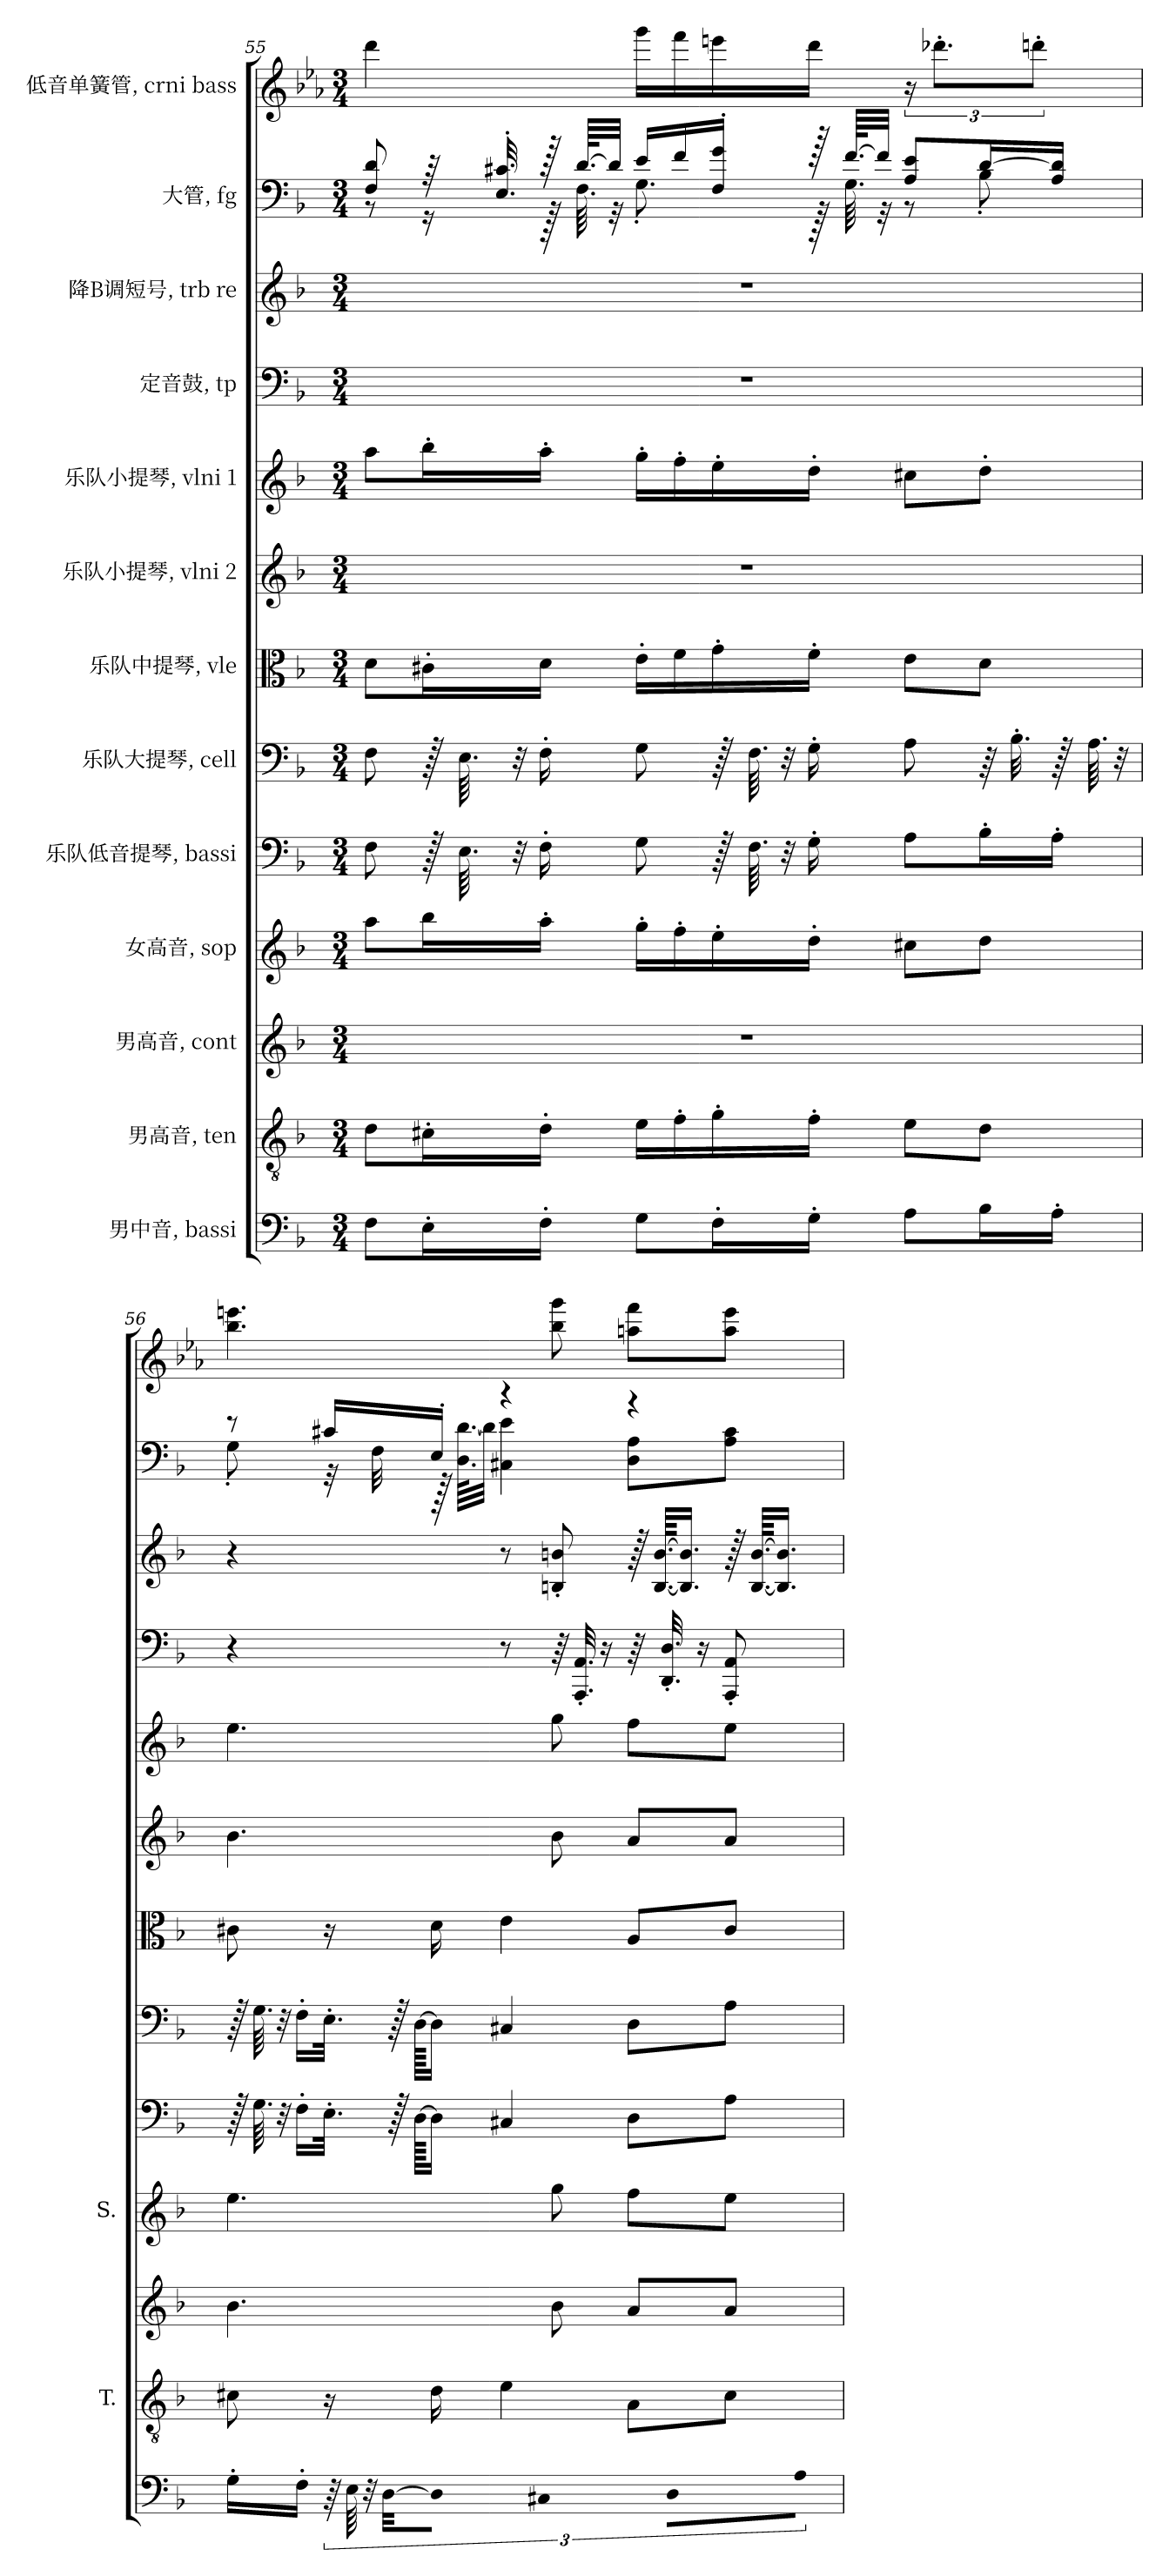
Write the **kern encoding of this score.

**kern	**kern	**kern	**kern	**kern	**kern	**kern	**kern	**kern	**kern	**kern	**kern	**kern
*part13	*part12	*part11	*part10	*part9	*part8	*part7	*part6	*part5	*part4	*part3	*part2	*part1
*staff13	*staff12	*staff11	*staff10	*staff9	*staff8	*staff7	*staff6	*staff5	*staff4	*staff3	*staff2	*staff1
*I"男中音, bassi	*I"男高音, ten	*I"男高音, cont	*I"女高音, sop	*I"乐队低音提琴, bassi	*I"乐队大提琴, cell	*I"乐队中提琴, vle	*I"乐队小提琴, vlni 2	*I"乐队小提琴, vlni 1	*I"定音鼓, tp	*I"降B调短号, trb re	*I"大管, fg	*I"低音单簧管, crni bass
*	*I'T.	*	*I'S.	*	*	*	*	*	*	*	*	*
!!LO:PB:g=z
*clefF4	*clefGv2	*clefG2	*clefG2	*clefF4	*clefF4	*clefC3	*clefG2	*clefG2	*clefF4	*clefG2	*clefF4	*clefG2
*	*	*	*	*ITrd7c12	*	*	*	*	*	*ITrd1c2	*	*ITrd8c14
*k[b-]	*k[b-]	*k[b-]	*k[b-]	*k[b-]	*k[b-]	*k[b-]	*k[b-]	*k[b-]	*k[b-]	*k[b-e-a-]	*k[b-]	*k[b-e-a-]
*M3/4	*M3/4	*M3/4	*M3/4	*M3/4	*M3/4	*M3/4	*M3/4	*M3/4	*M3/4	*M3/4	*M3/4	*M3/4
=55	=55	=55	=55	=55	=55	=55	=55	=55	=55	=55	=55	=55
*	*	*	*	*	*	*	*	*	*	*	*^	*
8F\L	8d\L	2.r	8aa\L	8FF\	8F\	8d\L	2.r	8aa\L	2.r	2.r	8F/ 8d/	8r	4dd\
16E'\L	16c#X'\L	.	16bb-\L	128r	128r	16c#X'\L	.	16bb-'\L	.	.	64r	16r	.
.	.	.	.	64.EE\	64.E\	.	.	.	.	.	.	.	.
.	.	.	.	.	.	.	.	.	.	.	32.E/' 32.c#X/'	.	.
.	.	.	.	32r	32r	.	.	.	.	.	.	.	.
16F'\JJ	16d'\JJ	.	16aa'\JJ	16FF'\	16F'\	16d\JJ	.	16aa'\JJ	.	.	128r	128r	.
.	.	.	.	.	.	.	.	.	.	.	[64.d/KLLL	64.F\	.
.	.	.	.	.	.	.	.	.	.	.	32d/JJJ]	32r	.
8G\L	16e\LL	.	16gg'\LL	8GG\	8G\	16e'\LL	.	16gg'\LL	.	.	16e/LL	8.G'\	16gg\LL
.	16f'\	.	16ff'\	.	.	16f\	.	16ff'\	.	.	16f/	.	16ff\
16F'\L	16g'\	.	16ee'\	128r	128r	16g'\	.	16ee'\	.	.	16F/' 16g/'JJ	.	16een\
.	.	.	.	64.FF\	64.F\	.	.	.	.	.	.	.	.
.	.	.	.	32r	32r	.	.	.	.	.	.	.	.
16G'\JJ	16f'\JJ	.	16dd'\JJ	16GG'\	16G'\	16f'\JJ	.	16dd'\JJ	.	.	128r	128r	16dd\JJ
.	.	.	.	.	.	.	.	.	.	.	[64.f/KLLL	64.G\	.
.	.	.	.	.	.	.	.	.	.	.	32f/JJJ]	32r	.
8A\L	8e\L	.	8cc#X\L	8AA\L	8A\	8e\L	.	8cc#X\L	.	.	8A/ 8e/L	8r	24r
.	.	.	.	.	.	.	.	.	.	.	.	.	12.dd-X'\L
16B-\L	8d\J	.	8dd\J	16BB-'\L	64r	8d\J	.	8dd'\J	.	.	[16d/L	8B-'\	.
.	.	.	.	.	32.B-'\	.	.	.	.	.	.	.	.
.	.	.	.	.	.	.	.	.	.	.	.	.	12ddn'\J
16A'\JJ	.	.	.	16AA'\JJ	128r	.	.	.	.	.	16A/ 16d/]JJ	.	.
.	.	.	.	.	64.A\	.	.	.	.	.	.	.	.
.	.	.	.	.	32r	.	.	.	.	.	.	.	.
!!LO:PB:g=z
=56	=56	=56	=56	=56	=56	=56	=56	=56	=56	=56	=56	=56	=56
16G'\LL	8c#X\	4.b-\	4.ee\	128r	128r	8c#X\	4.b-\	4.ee\	4r	4r	8r	8G'\	4.b-\ 4.een\
.	.	.	.	64.GG\	64.G\	.	.	.	.	.	.	.	.
.	.	.	.	32r	32r	.	.	.	.	.	.	.	.
16F'\JJ	.	.	.	16FF'\LL	16F'\LL	.	.	.	.	.	.	.	.
96r	16r	.	.	32.EE'\JJk	32.E'\JJk	16r	.	.	.	.	16c#X/LL	32r	.
96E\	.	.	.	.	.	.	.	.	.	.	.	.	.
48r	.	.	.	.	.	.	.	.	.	.	.	.	.
.	.	.	.	.	.	.	.	.	.	.	.	32F\	.
[48D\KLL	.	.	.	.	.	.	.	.	.	.	.	.	.
.	.	.	.	128r	128r	.	.	.	.	.	.	.	.
.	.	.	.	[128DD\KKKLL	[128D\KKKLL	.	.	.	.	.	.	.	.
16D\JJ]	16d\	.	.	16DD\JJ]	16D\JJ]	16d\	.	.	.	.	16E'/JJ	128r	.
.	.	.	.	.	.	.	.	.	.	.	.	64.D\ [64.d\KLLL	.
.	.	.	.	.	.	.	.	.	.	.	.	32d\JJJ]	.
4C#X/	4e\	.	.	4CC#X/	4C#X/	4e\	.	.	8r	8r	4r	4C#X\ 4e\	.
.	.	8b-\	8gg\	.	.	.	8b-\	8gg\	64r	8An/' 8an/'	.	.	8b-\ 8gg\
.	.	.	.	.	.	.	.	.	32.AAA/' 32.AA/'	.	.	.	.
.	.	.	.	.	.	.	.	.	16r	.	.	.	.
8D\L	8A\L	8a/L	8ff\L	8DD\L	8D\L	8A/L	8a/L	8ff\L	64r	128r	4r	8D\ 8A\L	8an\ 8ff\L
.	.	.	.	.	.	.	.	.	.	[64.A/ [64.a/KKLL	.	.	.
.	.	.	.	.	.	.	.	.	32.DD/' 32.D/'	.	.	.	.
.	.	.	.	.	.	.	.	.	.	16.A/] 16.a/]JJ	.	.	.
.	.	.	.	.	.	.	.	.	16r	.	.	.	.
8A\J	8c#\J	8a/J	8ee\J	8AA\J	8A\J	8c#/J	8a/J	8ee\J	8AAA/' 8AA/'	128r	.	8A\ 8c#\J	8a\ 8ee\J
.	.	.	.	.	.	.	.	.	.	[64.A/ [64.a/KKLL	.	.	.
.	.	.	.	.	.	.	.	.	.	16.A/] 16.a/]JJ	.	.	.
*	*	*	*	*	*	*	*	*	*	*	*v	*v	*
=	=	=	=	=	=	=	=	=	=	=	=	=
*-	*-	*-	*-	*-	*-	*-	*-	*-	*-	*-	*-	*-
